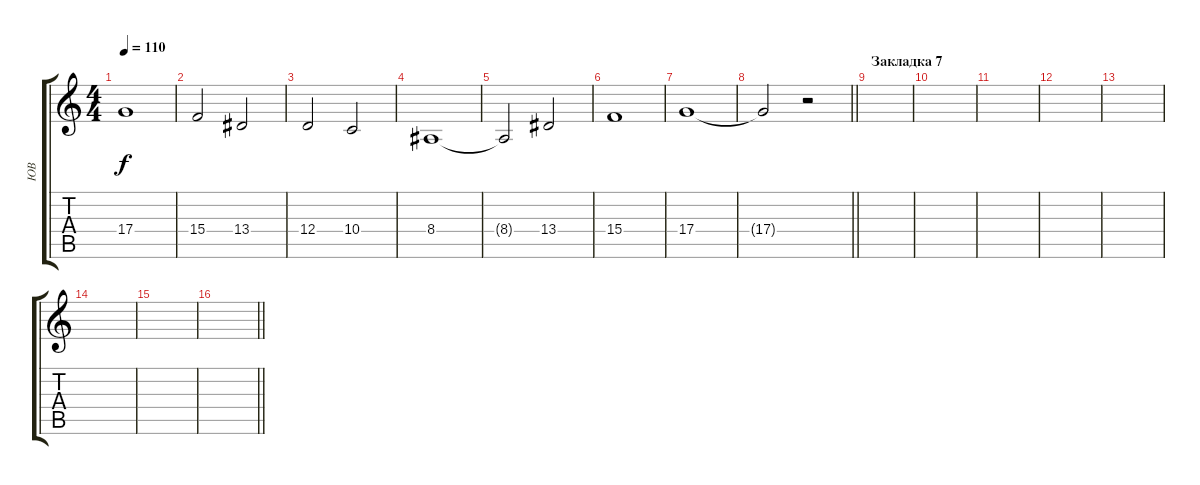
\track ("ЮВ" "ЮВ") {instrument pad8sweep}
\staff {score tabs}
\tuning (E4 B3 G3 D3 A2 E2) {hide}
\ts (4 4)
\tempo 110
\clef g2
\ks c
17.4.1{dy f} |
15.4.2 13.4.2 |
12.4.2 10.4.2 |
8.4.1 |
8.4{t}.2 13.4.2 |
15.4.1 |
17.4.1 |
\barLineRight lightlight
17.4{t}.2 r.2 |
\section ("" "Закладка 7")
|
|
|
|
|
|
|
\barLineRight lightlight
